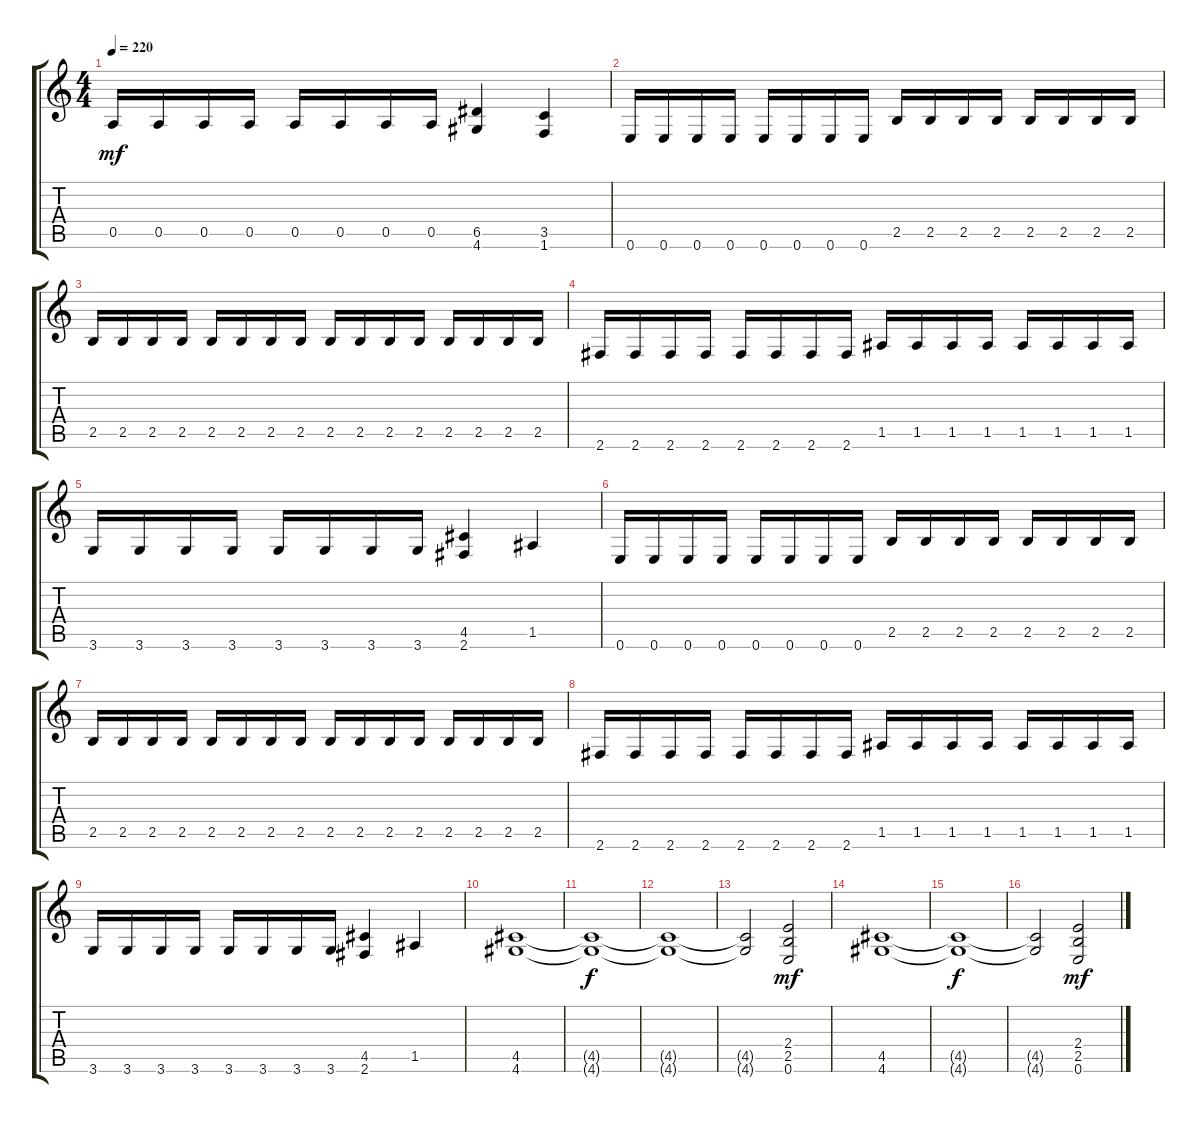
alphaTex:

\track "" {instrument distortionguitar}
\staff {score tabs}
\tuning (E4 B3 G3 D3 A2 E2) {hide}
\ts (4 4)
\tempo 220
\clef g2
\ks c
0.5.16{dy mf} 0.5.16 0.5.16 0.5.16 0.5.16 0.5.16 0.5.16 0.5.16 (6.5 4.6).4 (3.5 1.6).4 |
0.6.16 0.6.16 0.6.16 0.6.16 0.6.16 0.6.16 0.6.16 0.6.16 2.5.16 2.5.16 2.5.16 2.5.16 2.5.16 2.5.16 2.5.16 2.5.16 |
2.5.16 2.5.16 2.5.16 2.5.16 2.5.16 2.5.16 2.5.16 2.5.16 2.5.16 2.5.16 2.5.16 2.5.16 2.5.16 2.5.16 2.5.16 2.5.16 |
2.6.16 2.6.16 2.6.16 2.6.16 2.6.16 2.6.16 2.6.16 2.6.16 1.5.16 1.5.16 1.5.16 1.5.16 1.5.16 1.5.16 1.5.16 1.5.16 |
3.6.16 3.6.16 3.6.16 3.6.16 3.6.16 3.6.16 3.6.16 3.6.16 (4.5 2.6).4 1.5.4 |
0.6.16 0.6.16 0.6.16 0.6.16 0.6.16 0.6.16 0.6.16 0.6.16 2.5.16 2.5.16 2.5.16 2.5.16 2.5.16 2.5.16 2.5.16 2.5.16 |
2.5.16 2.5.16 2.5.16 2.5.16 2.5.16 2.5.16 2.5.16 2.5.16 2.5.16 2.5.16 2.5.16 2.5.16 2.5.16 2.5.16 2.5.16 2.5.16 |
2.6.16 2.6.16 2.6.16 2.6.16 2.6.16 2.6.16 2.6.16 2.6.16 1.5.16 1.5.16 1.5.16 1.5.16 1.5.16 1.5.16 1.5.16 1.5.16 |
3.6.16 3.6.16 3.6.16 3.6.16 3.6.16 3.6.16 3.6.16 3.6.16 (4.5 2.6).4 1.5.4 |
(4.5 4.6).1 |
(4.5{t} 4.6{t}).1{dy f} |
(4.5{t} 4.6{t}).1 |
(4.5{t} 4.6{t}).2 (2.4 2.5 0.6).2{dy mf} |
(4.5 4.6).1 |
(4.5{t} 4.6{t}).1{dy f} |
(4.5{t} 4.6{t}).2 (2.4 2.5 0.6).2{dy mf}
